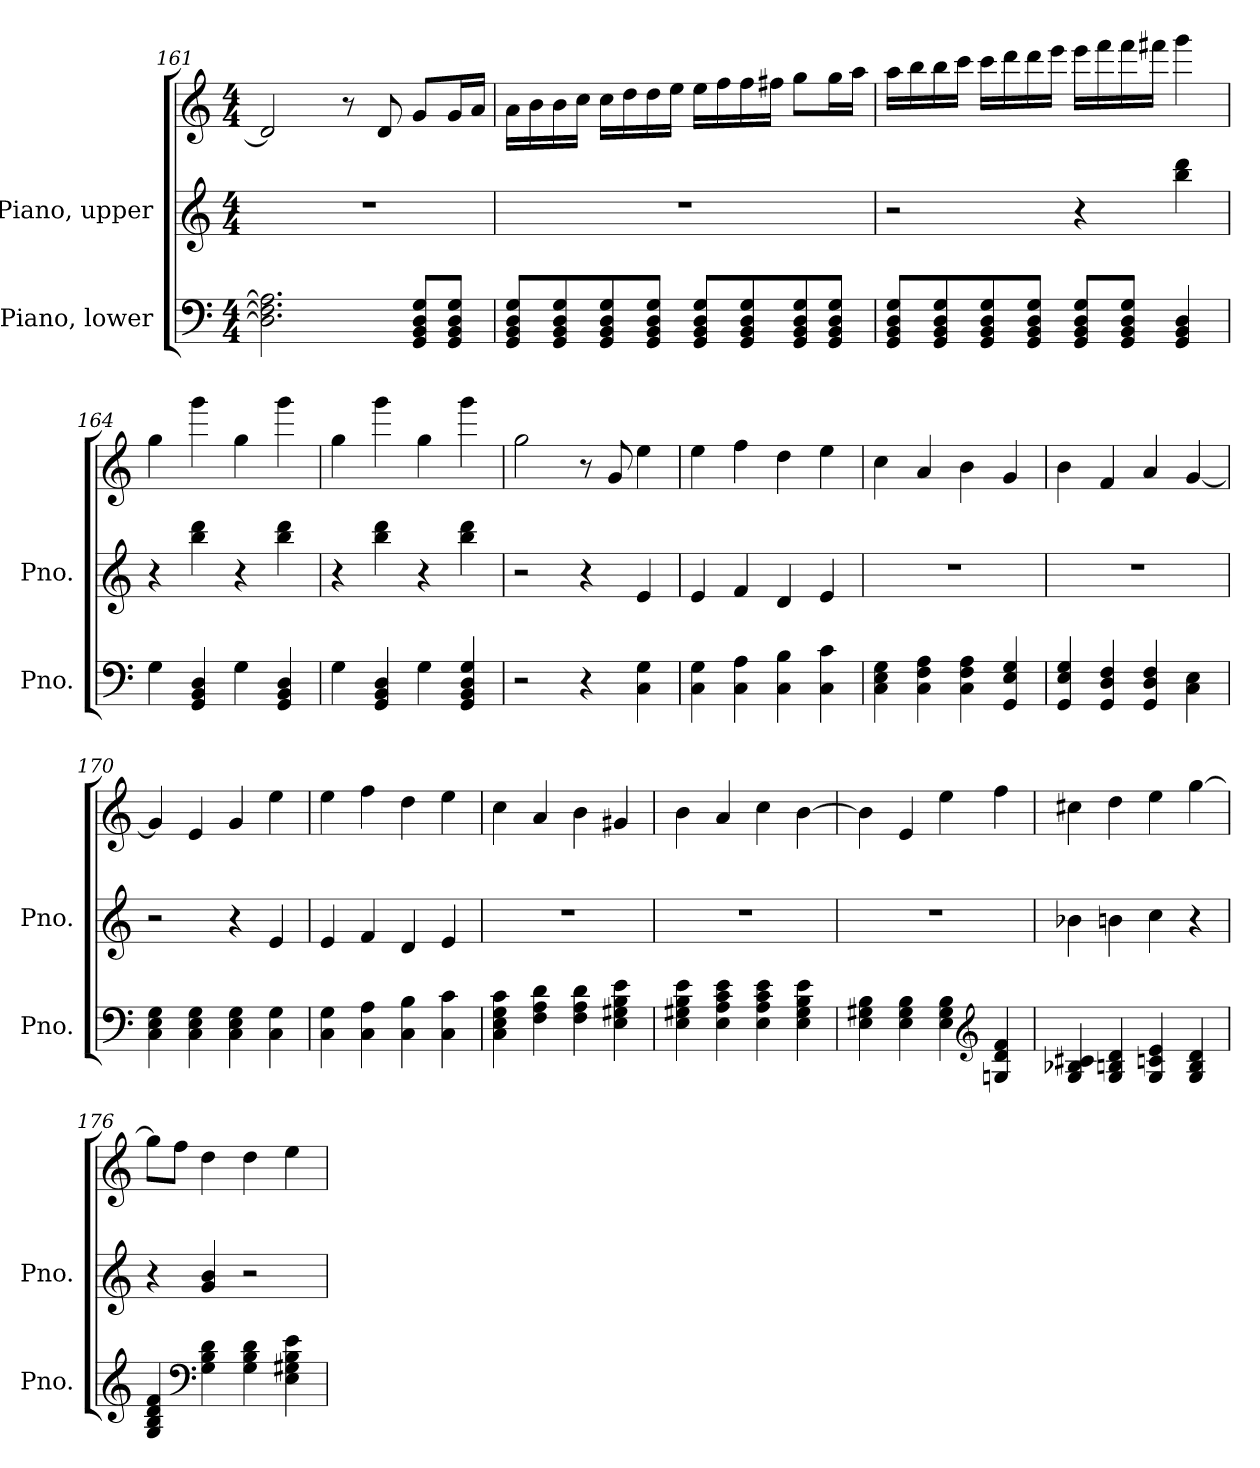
**kern	**kern	**kern
*part2	*part1	*part1
*staff3	*staff2	*staff1
*I"Piano, lower	*I"Piano, upper	*
*I'Pno.	*I'Pno.	*
*clefF4	*clefG2	*clefG2
*k[]	*k[]	*k[]
*M4/4	*M4/4	*M4/4
=161	=161	=161
2.D\] 2.F#\] 2.A\]	1r	2d/]
.	.	8r
.	.	8d/
8GG/ 8BB/ 8D/ 8G/L	.	8g/L
8GG/ 8BB/ 8D/ 8G/J	.	16g/L
.	.	16a/JJ
!!LO:PB:g=z
=162	=162	=162
8GG/ 8BB/ 8D/ 8G/L	1r	16a\LL
.	.	16b\
8GG/ 8BB/ 8D/ 8G/	.	16b\
.	.	16cc\JJ
8GG/ 8BB/ 8D/ 8G/	.	16cc\LL
.	.	16dd\
8GG/ 8BB/ 8D/ 8G/J	.	16dd\
.	.	16ee\JJ
8GG/ 8BB/ 8D/ 8G/L	.	16ee\LL
.	.	16ff\
8GG/ 8BB/ 8D/ 8G/	.	16ff\
.	.	16ff#X\JJ
8GG/ 8BB/ 8D/ 8G/	.	8gg\L
8GG/ 8BB/ 8D/ 8G/J	.	16gg\L
.	.	16aa\JJ
=163	=163	=163
8GG/ 8BB/ 8D/ 8G/L	2r	16aa\LL
.	.	16bb\
8GG/ 8BB/ 8D/ 8G/	.	16bb\
.	.	16ccc\JJ
8GG/ 8BB/ 8D/ 8G/	.	16ccc\LL
.	.	16ddd\
8GG/ 8BB/ 8D/ 8G/J	.	16ddd\
.	.	16eee\JJ
8GG/ 8BB/ 8D/ 8G/L	4r	16eee\LL
.	.	16fff\
8GG/ 8BB/ 8D/ 8G/J	.	16fff\
.	.	16fff#X\JJ
4GG/ 4BB/ 4D/	4bb\ 4ddd\	4ggg\
=164	=164	=164
4G\	4r	4gg\
4GG/ 4BB/ 4D/	4bb\ 4ddd\	4ggg\
4G\	4r	4gg\
4GG/ 4BB/ 4D/	4bb\ 4ddd\	4ggg\
=165	=165	=165
4G\	4r	4gg\
4GG/ 4BB/ 4D/	4bb\ 4ddd\	4ggg\
4G\	4r	4gg\
4GG/ 4BB/ 4D/ 4G/	4bb\ 4ddd\	4ggg\
!!LO:LB:g=z
=166	=166	=166
2r	2r	2gg\
4r	4r	8r
.	.	8g/
4C\ 4G\	4e/	4ee\
=167	=167	=167
4C\ 4G\	4e/	4ee\
4C\ 4A\	4f/	4ff\
4C\ 4B\	4d/	4dd\
4C\ 4c\	4e/	4ee\
=168	=168	=168
4C\ 4E\ 4G\	1r	4cc\
4C\ 4F\ 4A\	.	4a/
4C\ 4F\ 4A\	.	4b\
4GG/ 4E/ 4G/	.	4g/
=169	=169	=169
4GG/ 4E/ 4G/	1r	4b\
4GG/ 4D/ 4F/	.	4f/
4GG/ 4D/ 4F/	.	4a/
4C\ 4E\	.	[4g/
=170	=170	=170
4C\ 4E\ 4G\	2r	4g/]
4C\ 4E\ 4G\	.	4e/
4C\ 4E\ 4G\	4r	4g/
4C\ 4G\	4e/	4ee\
=171	=171	=171
4C\ 4G\	4e/	4ee\
4C\ 4A\	4f/	4ff\
4C\ 4B\	4d/	4dd\
4C\ 4c\	4e/	4ee\
=172	=172	=172
4C\ 4E\ 4G\ 4c\	1r	4cc\
4F\ 4A\ 4d\	.	4a/
4F\ 4A\ 4d\	.	4b\
4E\ 4G#X\ 4B\ 4e\	.	4g#X/
=173	=173	=173
4E\ 4G#X\ 4B\ 4e\	1r	4b\
4E\ 4A\ 4c\ 4e\	.	4a/
4E\ 4A\ 4c\ 4e\	.	4cc\
4E\ 4G#\ 4B\ 4e\	.	[4b\
!!LO:LB:g=z
=174	=174	=174
4E\ 4G#X\ 4B\	1r	4b\]
4E\ 4G#\ 4B\	.	4e/
4E\ 4G#\ 4B\	.	4ee\
*clefG2	*	*
4Gn/ 4d/ 4f/	.	4ff\
=175	=175	=175
4G/ 4B-X/ 4c#X/	4b-X\	4cc#X\
4G/ 4Bn/ 4d/	4bn\	4dd\
4G/ 4cn/ 4e/	4cc\	4ee\
4G/ 4B/ 4d/	4r	[4gg\
=176	=176	=176
4G/ 4B/ 4d/ 4f/	4r	8gg\L]
.	.	8ff\J
*clefF4	*	*
4G\ 4B\ 4d\	4g/ 4b/	4dd\
4G\ 4B\ 4d\	2r	4dd\
4E\ 4G#X\ 4B\ 4e\	.	4ee\
=	=	=
*-	*-	*-
